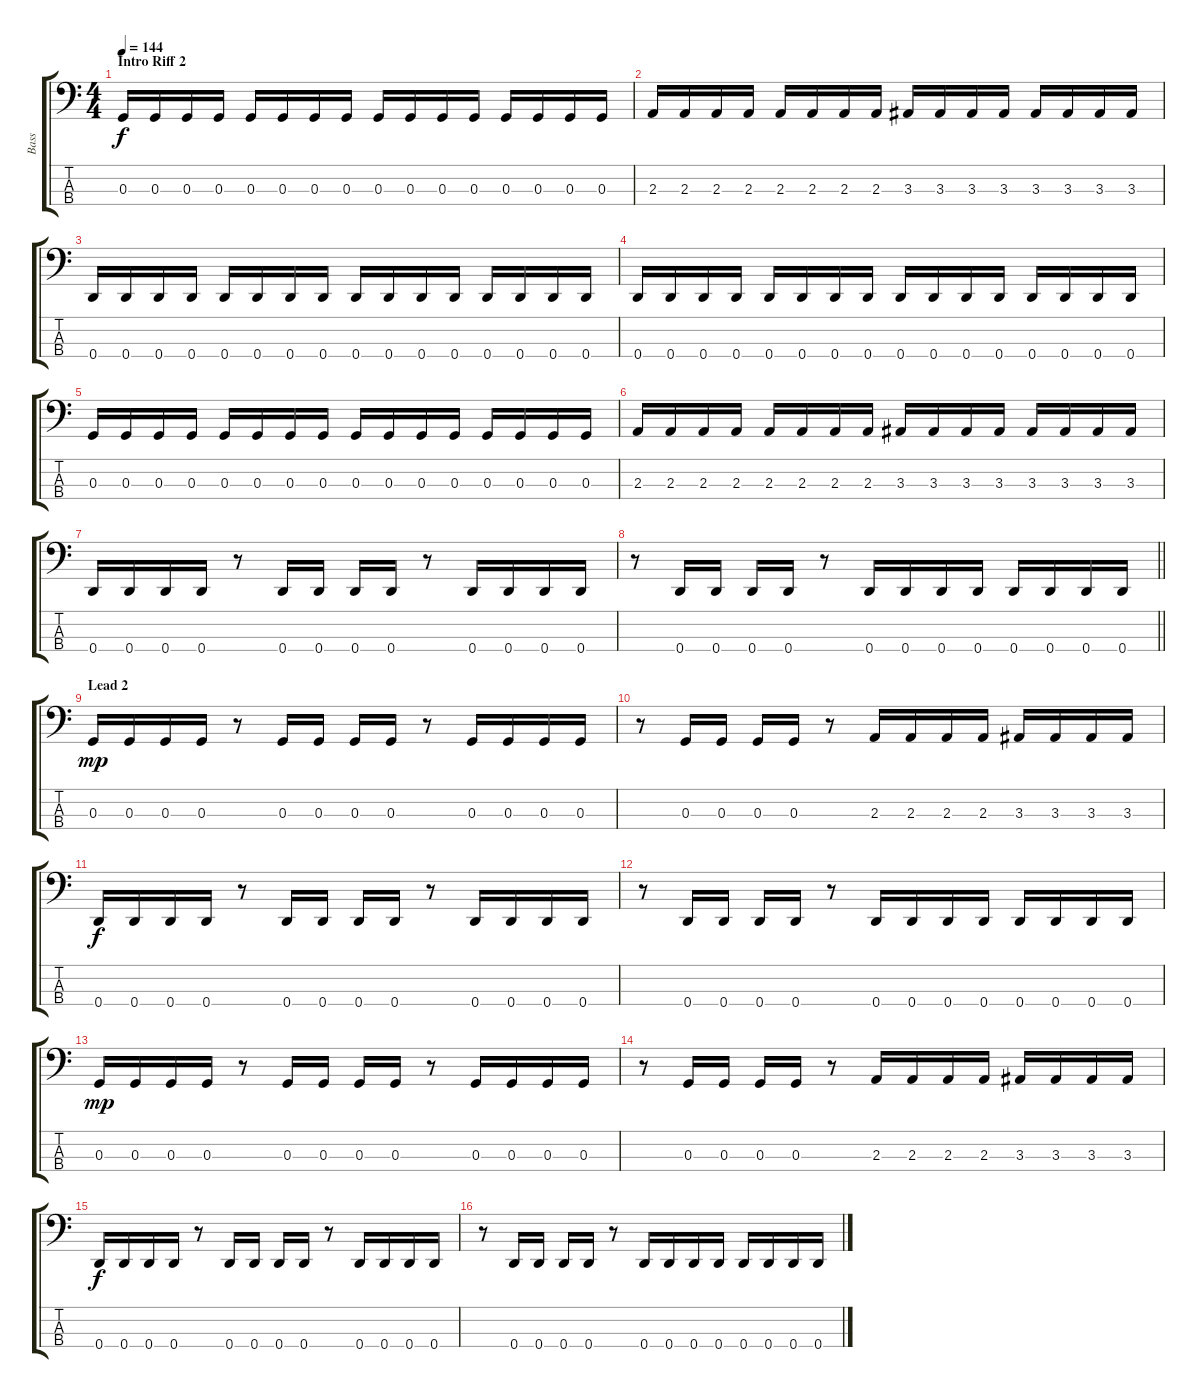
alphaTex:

\track ("Bass" "Bass") {instrument electricbassfinger}
\staff {score tabs}
\tuning (F2 C2 G1 D1) {hide}
\ts (4 4)
\section ("" "Intro Riff 2")
\tempo 144
\clef f4
\ks c
0.3.16{dy f} 0.3.16 0.3.16 0.3.16 0.3.16 0.3.16 0.3.16 0.3.16 0.3.16 0.3.16 0.3.16 0.3.16 0.3.16 0.3.16 0.3.16 0.3.16 |
2.3.16 2.3.16 2.3.16 2.3.16 2.3.16 2.3.16 2.3.16 2.3.16 3.3.16 3.3.16 3.3.16 3.3.16 3.3.16 3.3.16 3.3.16 3.3.16 |
0.4.16 0.4.16 0.4.16 0.4.16 0.4.16 0.4.16 0.4.16 0.4.16 0.4.16 0.4.16 0.4.16 0.4.16 0.4.16 0.4.16 0.4.16 0.4.16 |
0.4.16 0.4.16 0.4.16 0.4.16 0.4.16 0.4.16 0.4.16 0.4.16 0.4.16 0.4.16 0.4.16 0.4.16 0.4.16 0.4.16 0.4.16 0.4.16 |
0.3.16 0.3.16 0.3.16 0.3.16 0.3.16 0.3.16 0.3.16 0.3.16 0.3.16 0.3.16 0.3.16 0.3.16 0.3.16 0.3.16 0.3.16 0.3.16 |
2.3.16 2.3.16 2.3.16 2.3.16 2.3.16 2.3.16 2.3.16 2.3.16 3.3.16 3.3.16 3.3.16 3.3.16 3.3.16 3.3.16 3.3.16 3.3.16 |
0.4.16 0.4.16 0.4.16 0.4.16 r.8 0.4.16 0.4.16 0.4.16 0.4.16 r.8 0.4.16 0.4.16 0.4.16 0.4.16 |
\barLineRight lightlight
r.8 0.4.16 0.4.16 0.4.16 0.4.16 r.8 0.4.16 0.4.16 0.4.16 0.4.16 0.4.16 0.4.16 0.4.16 0.4.16 |
\section ("" "Lead 2")
0.3.16{dy mp} 0.3.16 0.3.16 0.3.16 r.8 0.3.16 0.3.16 0.3.16 0.3.16 r.8 0.3.16 0.3.16 0.3.16 0.3.16 |
r.8 0.3.16 0.3.16 0.3.16 0.3.16 r.8 2.3.16 2.3.16 2.3.16 2.3.16 3.3.16 3.3.16 3.3.16 3.3.16 |
0.4.16{dy f} 0.4.16 0.4.16 0.4.16 r.8 0.4.16 0.4.16 0.4.16 0.4.16 r.8 0.4.16 0.4.16 0.4.16 0.4.16 |
r.8 0.4.16 0.4.16 0.4.16 0.4.16 r.8 0.4.16 0.4.16 0.4.16 0.4.16 0.4.16 0.4.16 0.4.16 0.4.16 |
0.3.16{dy mp} 0.3.16 0.3.16 0.3.16 r.8 0.3.16 0.3.16 0.3.16 0.3.16 r.8 0.3.16 0.3.16 0.3.16 0.3.16 |
r.8 0.3.16 0.3.16 0.3.16 0.3.16 r.8 2.3.16 2.3.16 2.3.16 2.3.16 3.3.16 3.3.16 3.3.16 3.3.16 |
0.4.16{dy f} 0.4.16 0.4.16 0.4.16 r.8 0.4.16 0.4.16 0.4.16 0.4.16 r.8 0.4.16 0.4.16 0.4.16 0.4.16 |
r.8 0.4.16 0.4.16 0.4.16 0.4.16 r.8 0.4.16 0.4.16 0.4.16 0.4.16 0.4.16 0.4.16 0.4.16 0.4.16
